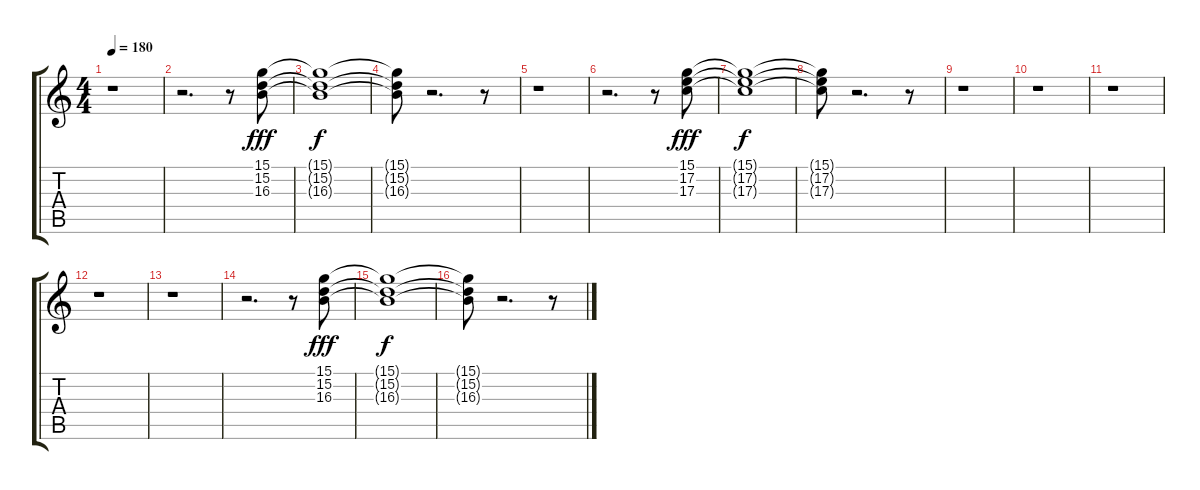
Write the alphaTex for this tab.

\track "" {instrument lead4chiff}
\staff {score tabs}
\tuning (E4 B3 G3 D3 A2 E2) {hide}
\ts (4 4)
\tempo 180
\clef g2
\ks c
r.1{dy f} |
r.2{d} r.8 (15.1 15.2 16.3).8{dy fff volume 12} |
(15.1{t} 15.2{t} 16.3{t}).1{dy f} |
(15.1{t} 15.2{t} 16.3{t}).8 r.2{d} r.8 |
r.1 |
r.2{d} r.8 (15.1 17.2 17.3).8{dy fff volume 12} |
(15.1{t} 17.2{t} 17.3{t}).1{dy f} |
(15.1{t} 17.2{t} 17.3{t}).8 r.2{d} r.8 |
r.1 |
r.1 |
r.1 |
r.1 |
r.1 |
r.2{d} r.8 (15.1 15.2 16.3).8{dy fff volume 12} |
(15.1{t} 15.2{t} 16.3{t}).1{dy f} |
(15.1{t} 15.2{t} 16.3{t}).8 r.2{d} r.8
